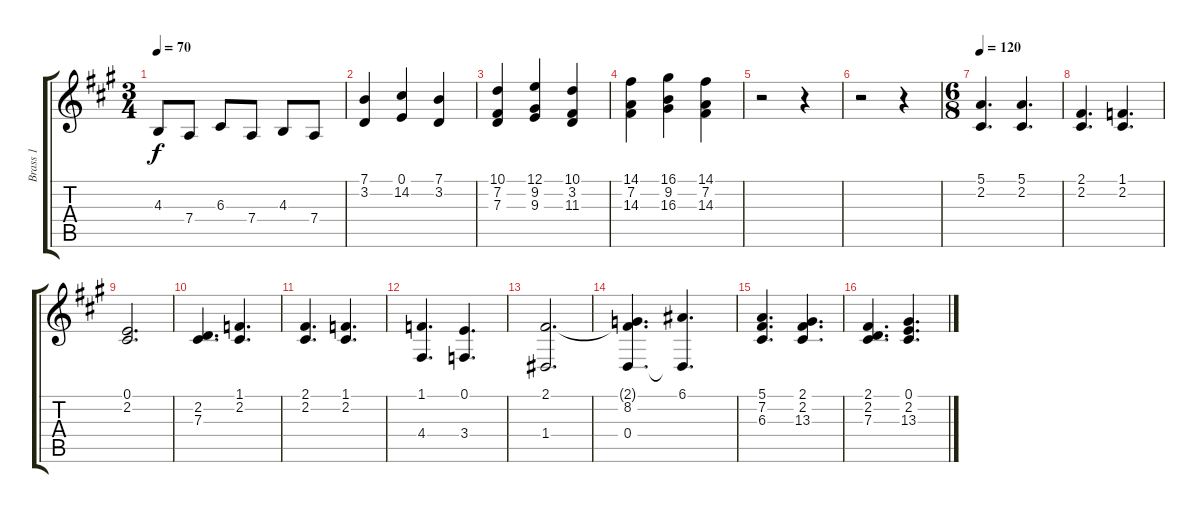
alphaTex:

\track ("Brass 1" "Brass 1") {instrument brasssection}
\staff {score tabs}
\tuning (E4 B3 G3 D3 A2 E2) {hide}
\ts (3 4)
\tempo 70
\clef g2
\ks a
4.3.8{dy f} 7.4.8 6.3.8 7.4.8 4.3.8 7.4.8 |
(7.1 3.2).4{volume 5} (0.1 14.2).4 (7.1 3.2).4 |
(10.1 7.2 7.3).4{volume 10} (12.1 9.2 9.3).4 (10.1 3.2 11.3).4 |
(14.1 7.2 14.3).4 (16.1 9.2 16.3).4 (14.1 7.2 14.3).4 |
r.2 r.4 |
r.2 r.4 |
\ts (6 8)
\tempo 120
(5.1 2.2).4{d volume 5} (5.1 2.2).4{d} |
(2.1 2.2).4{d} (1.1 2.2).4{d} |
(0.1 2.2).2{d} |
(2.2 7.3).4{d} (1.1 2.2).4{d} |
(2.1 2.2).4{d} (1.1 2.2).4{d} |
(1.1 4.4).4{d} (0.1 3.4).4{d} |
(2.1 1.4).2{d} |
(2.1{t} 8.2 0.4).4{d} (6.1 0.4{t}).4{d} |
(5.1 7.2 6.3).4{d} (2.1 2.2 13.3).4{d} |
(2.1 2.2 7.3).4{d} (0.1 2.2 13.3).4{d}
